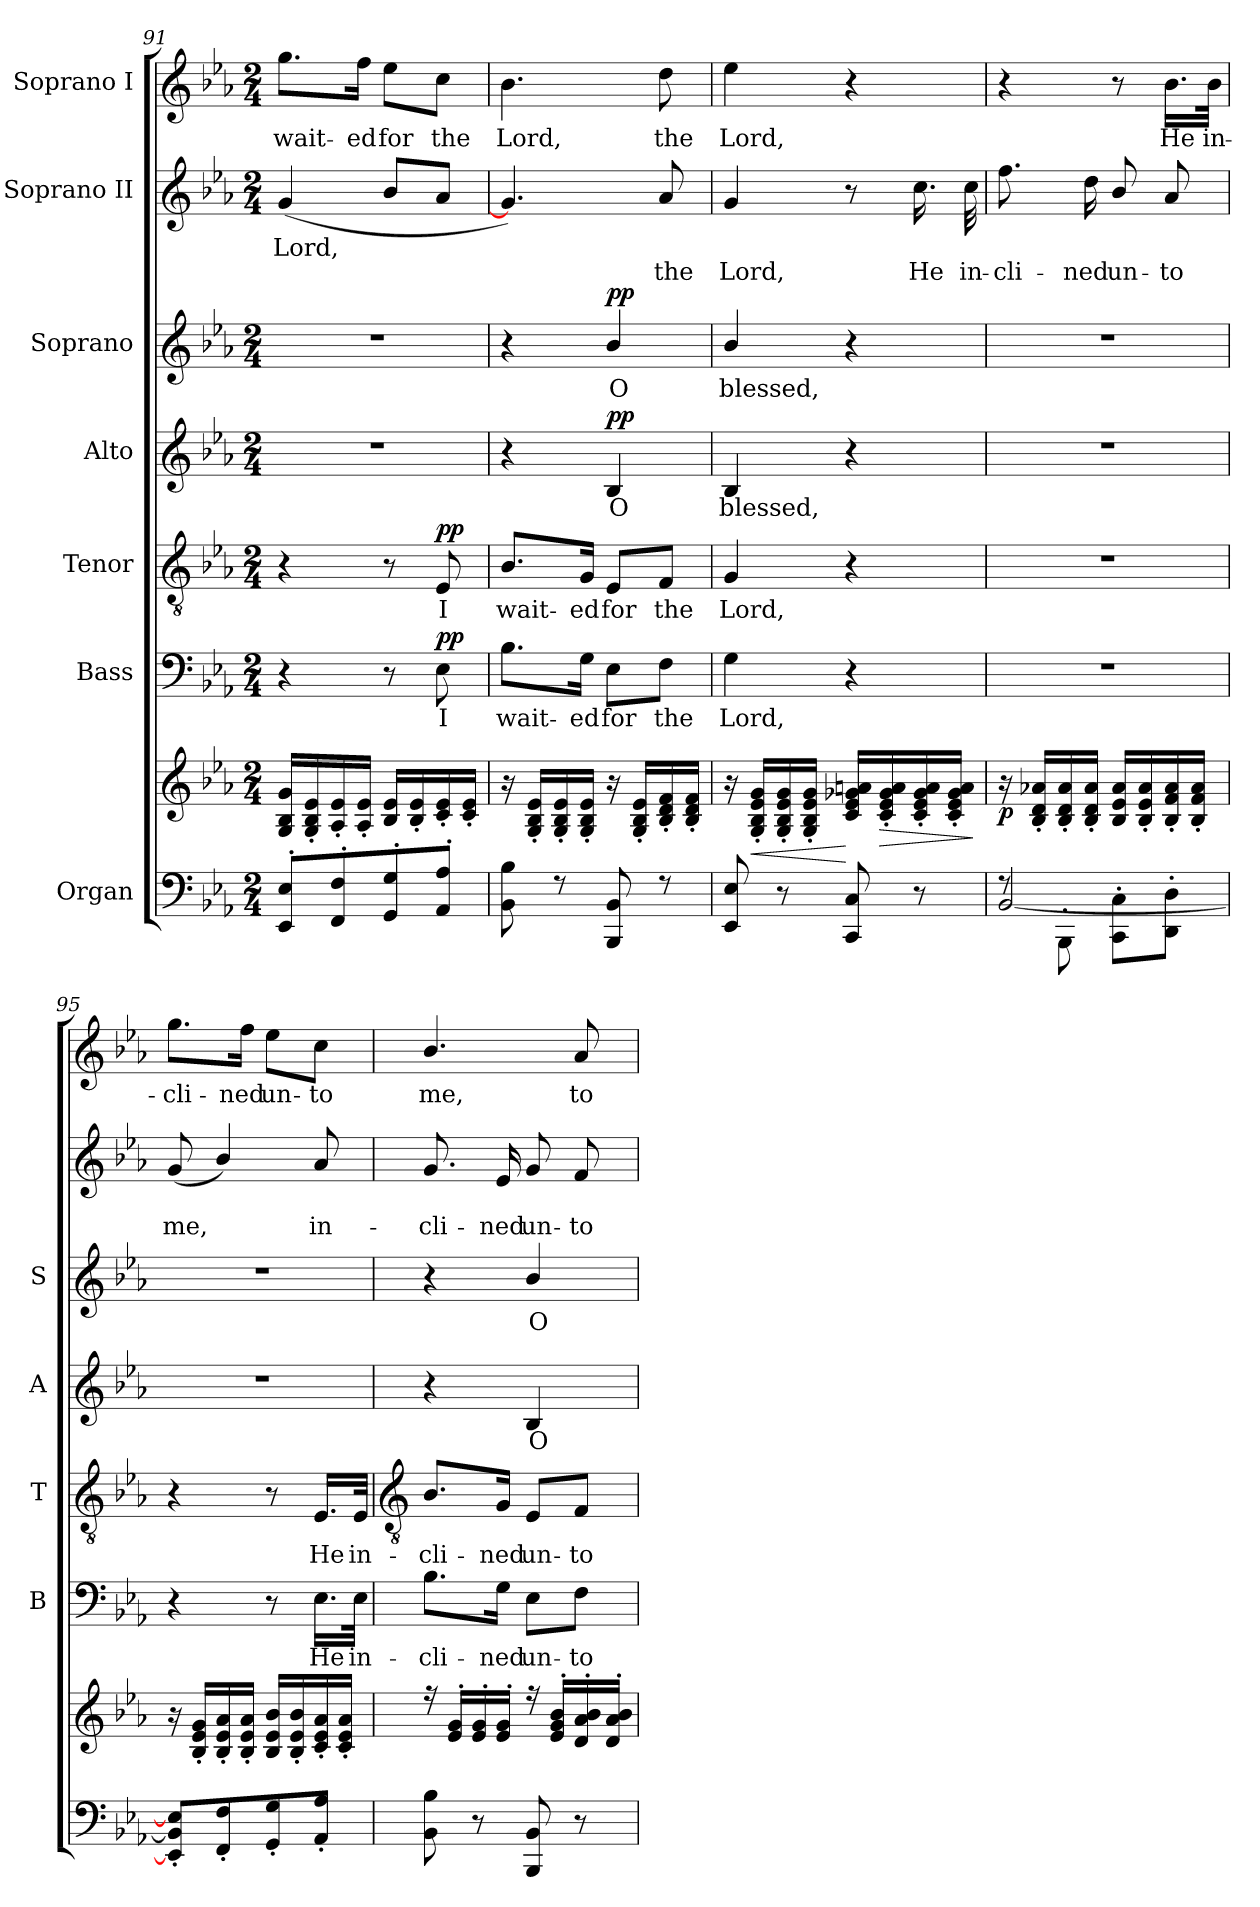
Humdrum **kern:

**kern	**kern	**dynam	**kern	**text	**dynam	**kern	**text	**dynam	**kern	**text	**dynam	**kern	**text	**dynam	**kern	**text	**text	**kern	**text
*part7	*part7	*part7	*part6	*part6	*part6	*part5	*part5	*part5	*part4	*part4	*part4	*part3	*part3	*part3	*part2	*part2	*part2	*part1	*part1
*staff8	*staff7	*staff7/8	*staff6	*staff6	*staff6	*staff5	*staff5	*staff5	*staff4	*staff4	*staff4	*staff3	*staff3	*staff3	*staff2	*staff2	*staff2	*staff1	*staff1
*I"Organ	*	*	*I"Bass	*	*	*I"Tenor	*	*	*I"Alto	*	*	*I"Soprano	*	*	*I"Soprano II	*	*	*I"Soprano I	*
*	*	*	*I'B	*	*	*I'T	*	*	*I'A	*	*	*I'S	*	*	*	*	*	*	*
!!LO:LB:g=z
*clefF4	*clefG2	*	*clefF4	*	*	*clefGv2	*	*	*clefG2	*	*	*clefG2	*	*	*clefG2	*	*	*clefG2	*
*k[b-e-a-]	*k[b-e-a-]	*	*k[b-e-a-]	*	*	*k[b-e-a-]	*	*	*k[b-e-a-]	*	*	*k[b-e-a-]	*	*	*k[b-e-a-]	*	*	*k[b-e-a-]	*
*E-:	*E-:	*	*E-:	*	*	*E-:	*	*	*E-:	*	*	*E-:	*	*	*E-:	*	*	*E-:	*
*M2/4	*M2/4	*	*M2/4	*	*	*M2/4	*	*	*M2/4	*	*	*M2/4	*	*	*M2/4	*	*	*M2/4	*
=91	=91	=91	=91	=91	=91	=91	=91	=91	=91	=91	=91	=91	=91	=91	=91	=91	=91	=91	=91
*^	*	*	*	*	*	*	*	*	*	*	*	*	*	*	*	*	*	*	*
!	!LO:N:vis=1	!	!	!	!	!	!	!	!	!LO:N:vis=1	!	!	!LO:N:vis=1	!	!	!	!LO:LY:b	!	!	!LO:LY:b
8EE-' 8E-'L	2ryy	16G 16B- 16gLL	.	4r	.	.	4r	.	.	2r	.	.	2r	.	.	(<4g	Lord,	.	8.gg\L	wait-
.	.	16G' 16B-' 16e-'	.	.	.	.	.	.	.	.	.	.	.	.	.	.	.	.	.	.
8FF' 8F'	.	16A-' 16e-'	.	.	.	.	.	.	.	.	.	.	.	.	.	.	.	.	.	.
!	!	!	!	!	!	!	!	!	!	!	!	!	!	!	!	!	!	!	!	!LO:LY:b
.	.	16A-' 16e-'JJ	.	.	.	.	.	.	.	.	.	.	.	.	.	.	.	.	16ff\Jk	-ed
!	!	!	!	!	!	!	!	!	!	!	!	!	!	!	!	!	!	!	!	!LO:LY:b
8GG' 8G'	.	16B- 16e-LL	.	8r	.	.	8r	.	.	.	.	.	.	.	.	8b-L	.	.	8ee-\L	for
.	.	16B-' 16e-'	.	.	.	.	.	.	.	.	.	.	.	.	.	.	.	.	.	.
!	!	!	!	!	!LO:LY:b	!LO:DY:b	!	!LO:LY:b	!LO:DY:b	!	!	!	!	!	!	!	!	!	!	!LO:LY:b
8AA-' 8A-'J	.	16c' 16e-'	.	8E-	I	pp	8E-	I	pp	.	.	.	.	.	.	8a-J	.	.	8cc\J	the
.	.	16c' 16e-'JJ	.	.	.	.	.	.	.	.	.	.	.	.	.	.	.	.	.	.
=92	=92	=92	=92	=92	=92	=92	=92	=92	=92	=92	=92	=92	=92	=92	=92	=92	=92	=92	=92	=92
!	!	!	!	!	!LO:LY:b	!	!	!LO:LY:b	!	!	!	!	!	!	!	!	!	!	!	!LO:LY:b
8BB-\ 8B-\	2ryy	16r	.	8.B-\L	wait-	.	8.B-/L	wait-	.	4r	.	.	4r	.	.	4.g])	.	.	4.b-	Lord,
.	.	16G' 16B-' 16e-'LL	.	.	.	.	.	.	.	.	.	.	.	.	.	.	.	.	.	.
8r	.	16G' 16B-' 16e-'	.	.	.	.	.	.	.	.	.	.	.	.	.	.	.	.	.	.
!	!	!	!	!	!LO:LY:b	!	!	!LO:LY:b	!	!	!	!	!	!	!	!	!	!	!	!
.	.	16G' 16B-' 16e-'JJ	.	16G\Jk	-ed	.	16G/Jk	-ed	.	.	.	.	.	.	.	.	.	.	.	.
!	!	!	!	!	!LO:LY:b	!	!	!LO:LY:b	!	!	!LO:LY:b	!LO:DY:b	!	!LO:LY:b	!LO:DY:b	!	!	!	!	!
8BBB- 8BB-	.	16r	.	8E-\L	for	.	8E-/L	for	.	4B-	O	pp	4b-/	O	pp	.	.	.	.	.
.	.	16G' 16B-' 16e-'LL	.	.	.	.	.	.	.	.	.	.	.	.	.	.	.	.	.	.
!	!	!	!	!	!LO:LY:b	!	!	!LO:LY:b	!	!	!	!	!	!	!	!	!	!LO:LY:b	!	!LO:LY:b
8r	.	16B-' 16d' 16f'	.	8F\J	the	.	8F/J	the	.	.	.	.	.	.	.	8a-	.	the	8dd	the
.	.	16B-' 16d' 16f'JJ	.	.	.	.	.	.	.	.	.	.	.	.	.	.	.	.	.	.
=93	=93	=93	=93	=93	=93	=93	=93	=93	=93	=93	=93	=93	=93	=93	=93	=93	=93	=93	=93	=93
!	!	!	!	!	!LO:LY:b	!	!	!LO:LY:b	!	!	!LO:LY:b	!	!	!LO:LY:b	!	!	!	!LO:LY:b	!	!LO:LY:b
8EE- 8E-	2ryy	16r	.	4G	Lord,	.	4G	Lord,	.	4B-	blessed,	.	4b-/	blessed,	.	4g	.	Lord,	4ee-	Lord,
!	!	!	!LO:HP:b	!	!	!	!	!	!	!	!	!	!	!	!	!	!	!	!	!
.	.	16G' 16B-' 16e-' 16g'LL	<	.	.	.	.	.	.	.	.	.	.	.	.	.	.	.	.	.
8r	.	16G' 16B-' 16e-' 16g'	.	.	.	.	.	.	.	.	.	.	.	.	.	.	.	.	.	.
.	.	16G' 16B-' 16e-' 16g'JJ	.	.	.	.	.	.	.	.	.	.	.	.	.	.	.	.	.	.
8CC 8C	.	16c 16e- 16g-X 16anLL	[	4r	.	.	4r	.	.	4r	.	.	4r	.	.	8r	.	.	4r	.
!	!	!	!LO:HP:b	!	!	!	!	!	!	!	!	!	!	!	!	!	!	!	!	!
.	.	16c' 16e-' 16g-' 16a'	>	.	.	.	.	.	.	.	.	.	.	.	.	.	.	.	.	.
!	!	!	!	!	!	!	!	!	!	!	!	!	!	!	!	!	!	!LO:LY:b	!	!
8r	.	16c' 16e-' 16g-' 16a'	.	.	.	.	.	.	.	.	.	.	.	.	.	16.cc	.	He	.	.
.	.	16c' 16e-' 16g-' 16a'JJ	.	.	.	.	.	.	.	.	.	.	.	.	.	.	.	.	.	.
!	!	!	!	!	!	!	!	!	!	!	!	!	!	!	!	!	!	!LO:LY:b	!	!
.	.	.	.	.	.	.	.	.	.	.	.	.	.	.	.	32cc	.	in-	.	.
*v	*v	*	*	*	*	*	*	*	*	*	*	*	*	*	*	*	*	*	*	*
.	.	]	.	.	.	.	.	.	.	.	.	.	.	.	.	.	.	.	.
=94	=94	=94	=94	=94	=94	=94	=94	=94	=94	=94	=94	=94	=94	=94	=94	=94	=94	=94	=94
*^	*	*	*	*	*	*	*	*	*	*	*	*	*	*	*	*	*	*	*
!	!	!	!LO:DY:b	!LO:N:vis=1	!	!	!LO:N:vis=1	!	!	!LO:N:vis=1	!	!	!LO:N:vis=1	!	!	!	!	!LO:LY:b	!	!
8r	[2BB-/	16r	p	2r	.	.	2r	.	.	2r	.	.	2r	.	.	8.ff	.	-cli-	4r	.
.	.	16B-' 16d' 16a-X'LL	.	.	.	.	.	.	.	.	.	.	.	.	.	.	.	.	.	.
8BBB-'\	.	16B-' 16d' 16a-'	.	.	.	.	.	.	.	.	.	.	.	.	.	.	.	.	.	.
!	!	!	!	!	!	!	!	!	!	!	!	!	!	!	!	!	!	!LO:LY:b	!	!
.	.	16B-' 16d' 16a-'JJ	.	.	.	.	.	.	.	.	.	.	.	.	.	16dd	.	-ned	.	.
!	!	!	!	!	!	!	!	!	!	!	!	!	!	!	!	!	!	!LO:LY:b	!	!
8CC\' 8C\'L	.	16B- 16e- 16a-LL	.	.	.	.	.	.	.	.	.	.	.	.	.	8b-/	.	un-	8r	.
.	.	16B-' 16e-' 16a-'	.	.	.	.	.	.	.	.	.	.	.	.	.	.	.	.	.	.
!	!	!	!	!	!	!	!	!	!	!	!	!	!	!	!	!	!	!LO:LY:b	!	!LO:LY:b
8DD\' 8D\'J	.	16B-' 16f' 16a-'	.	.	.	.	.	.	.	.	.	.	.	.	.	8a-	.	-to	16.b-\LL	He
.	.	16B-' 16f' 16a-'JJ	.	.	.	.	.	.	.	.	.	.	.	.	.	.	.	.	.	.
!	!	!	!	!	!	!	!	!	!	!	!	!	!	!	!	!	!	!	!	!LO:LY:b
.	.	.	.	.	.	.	.	.	.	.	.	.	.	.	.	.	.	.	32b-\JJk	in-
=95	=95	=95	=95	=95	=95	=95	=95	=95	=95	=95	=95	=95	=95	=95	=95	=95	=95	=95	=95	=95
!	!	!	!	!	!	!	!	!	!	!LO:N:vis=1	!	!	!LO:N:vis=1	!	!	!	!	!LO:LY:b	!	!LO:LY:b
2ryy	8EE-/]' 8BB-/]' 8E-/]'L	16r	.	4r	.	.	4r	.	.	2r	.	.	2r	.	.	(<8g	.	me,	8.gg\L	-cli-
.	.	16B-' 16e-' 16g'LL	.	.	.	.	.	.	.	.	.	.	.	.	.	.	.	.	.	.
.	8FF/' 8F/'	16B-' 16e-' 16a-'	.	.	.	.	.	.	.	.	.	.	.	.	.	4b-/)	.	.	.	.
!	!	!	!	!	!	!	!	!	!	!	!	!	!	!	!	!	!	!	!	!LO:LY:b
.	.	16B-' 16e-' 16a-'JJ	.	.	.	.	.	.	.	.	.	.	.	.	.	.	.	.	16ff\Jk	-ned
!	!	!	!	!	!	!	!	!	!	!	!	!	!	!	!	!	!	!	!	!LO:LY:b
.	8GG/' 8G/'	16B- 16e- 16b-LL	.	8r	.	.	8r	.	.	.	.	.	.	.	.	.	.	.	8ee-\L	un-
.	.	16B-' 16e-' 16b-'	.	.	.	.	.	.	.	.	.	.	.	.	.	.	.	.	.	.
!	!	!	!	!	!LO:LY:b	!	!	!LO:LY:b	!	!	!	!	!	!	!	!	!	!LO:LY:b	!	!LO:LY:b
.	8AA-/' 8A-/'J	16c' 16e-' 16a-'	.	16.E-\LL	He	.	16.E-/LL	He	.	.	.	.	.	.	.	8a-	.	in-	8cc\J	-to
.	.	16c' 16e-' 16a-'JJ	.	.	.	.	.	.	.	.	.	.	.	.	.	.	.	.	.	.
!	!	!	!	!	!LO:LY:b	!	!	!LO:LY:b	!	!	!	!	!	!	!	!	!	!	!	!
.	.	.	.	32E-\JJk	in-	.	32E-/JJk	in-	.	.	.	.	.	.	.	.	.	.	.	.
*v	*v	*	*	*	*	*	*	*	*	*	*	*	*	*	*	*	*	*	*	*
!!LO:LB:g=z
=96	=96	=96	=96	=96	=96	=96	=96	=96	=96	=96	=96	=96	=96	=96	=96	=96	=96	=96	=96
*	*	*	*	*	*	*clefGv2	*	*	*	*	*	*	*	*	*	*	*	*	*
*	*^	*	*	*	*	*	*	*	*	*	*	*	*	*	*	*	*	*	*
!	!	!LO:N:vis=1	!	!	!LO:LY:b	!	!	!LO:LY:b	!	!	!	!	!	!	!	!	!	!LO:LY:b	!	!LO:LY:b
8BB-\ 8B-\	16r	2ryy	.	8.B-\L	-cli-	.	8.B-/L	-cli-	.	4r	.	.	4r	.	.	8.g	.	-cli-	4.b-/	me,
.	16e-' 16g'LL	.	.	.	.	.	.	.	.	.	.	.	.	.	.	.	.	.	.	.
8r	16e-' 16g'	.	.	.	.	.	.	.	.	.	.	.	.	.	.	.	.	.	.	.
!	!	!	!	!	!LO:LY:b	!	!	!LO:LY:b	!	!	!	!	!	!	!	!	!	!LO:LY:b	!	!
.	16e-' 16g'JJ	.	.	16G\Jk	-ned	.	16G/Jk	-ned	.	.	.	.	.	.	.	16e-	.	-ned	.	.
!	!	!	!	!	!LO:LY:b	!	!	!LO:LY:b	!	!	!LO:LY:b	!	!	!LO:LY:b	!	!	!	!LO:LY:b	!	!
8BBB- 8BB-	16r	.	.	8E-\L	un-	.	8E-/L	un-	.	4B-	O	.	4b-/	O	.	8g	.	un-	.	.
.	16e-' 16g' 16b-'LL	.	.	.	.	.	.	.	.	.	.	.	.	.	.	.	.	.	.	.
!	!	!	!	!	!LO:LY:b	!	!	!LO:LY:b	!	!	!	!	!	!	!	!	!	!LO:LY:b	!	!LO:LY:b
8r	16d' 16a-' 16b-'	.	.	8F\J	-to	.	8F/J	-to	.	.	.	.	.	.	.	8f	.	-to	8a-	to
.	16d' 16a-' 16b-'JJ	.	.	.	.	.	.	.	.	.	.	.	.	.	.	.	.	.	.	.
*	*v	*v	*	*	*	*	*	*	*	*	*	*	*	*	*	*	*	*	*	*
=	=	=	=	=	=	=	=	=	=	=	=	=	=	=	=	=	=	=	=
*-	*-	*-	*-	*-	*-	*-	*-	*-	*-	*-	*-	*-	*-	*-	*-	*-	*-	*-	*-
